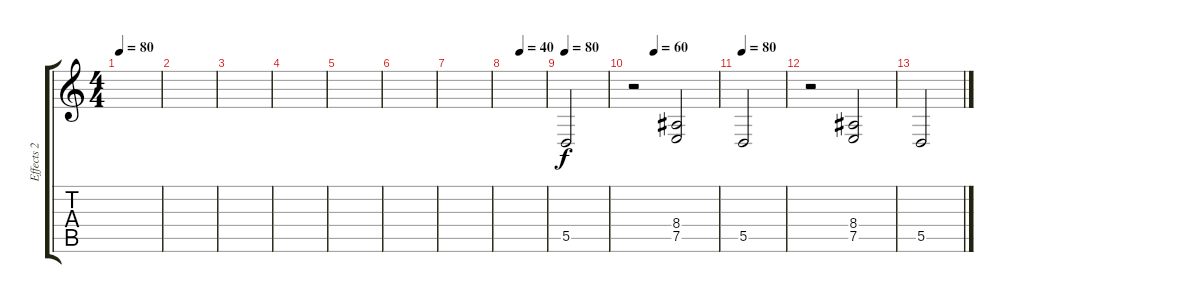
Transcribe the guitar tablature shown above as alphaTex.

\track ("Effects 2" "Effects 2") {instrument applause}
\staff {score tabs}
\tuning (E4 B3 G3 D3 A2 E2) {hide}
\ts (4 4)
\tempo 80
\clef g2
\ks c
|
|
|
|
|
|
|
\tempo (40 0.375)
|
\tempo 80
5.5.2 |
\tempo (60 0.25)
r.2 (8.4 7.5).2 |
\tempo 80
5.5.2 |
r.2 (8.4 7.5).2 |
5.5.2
